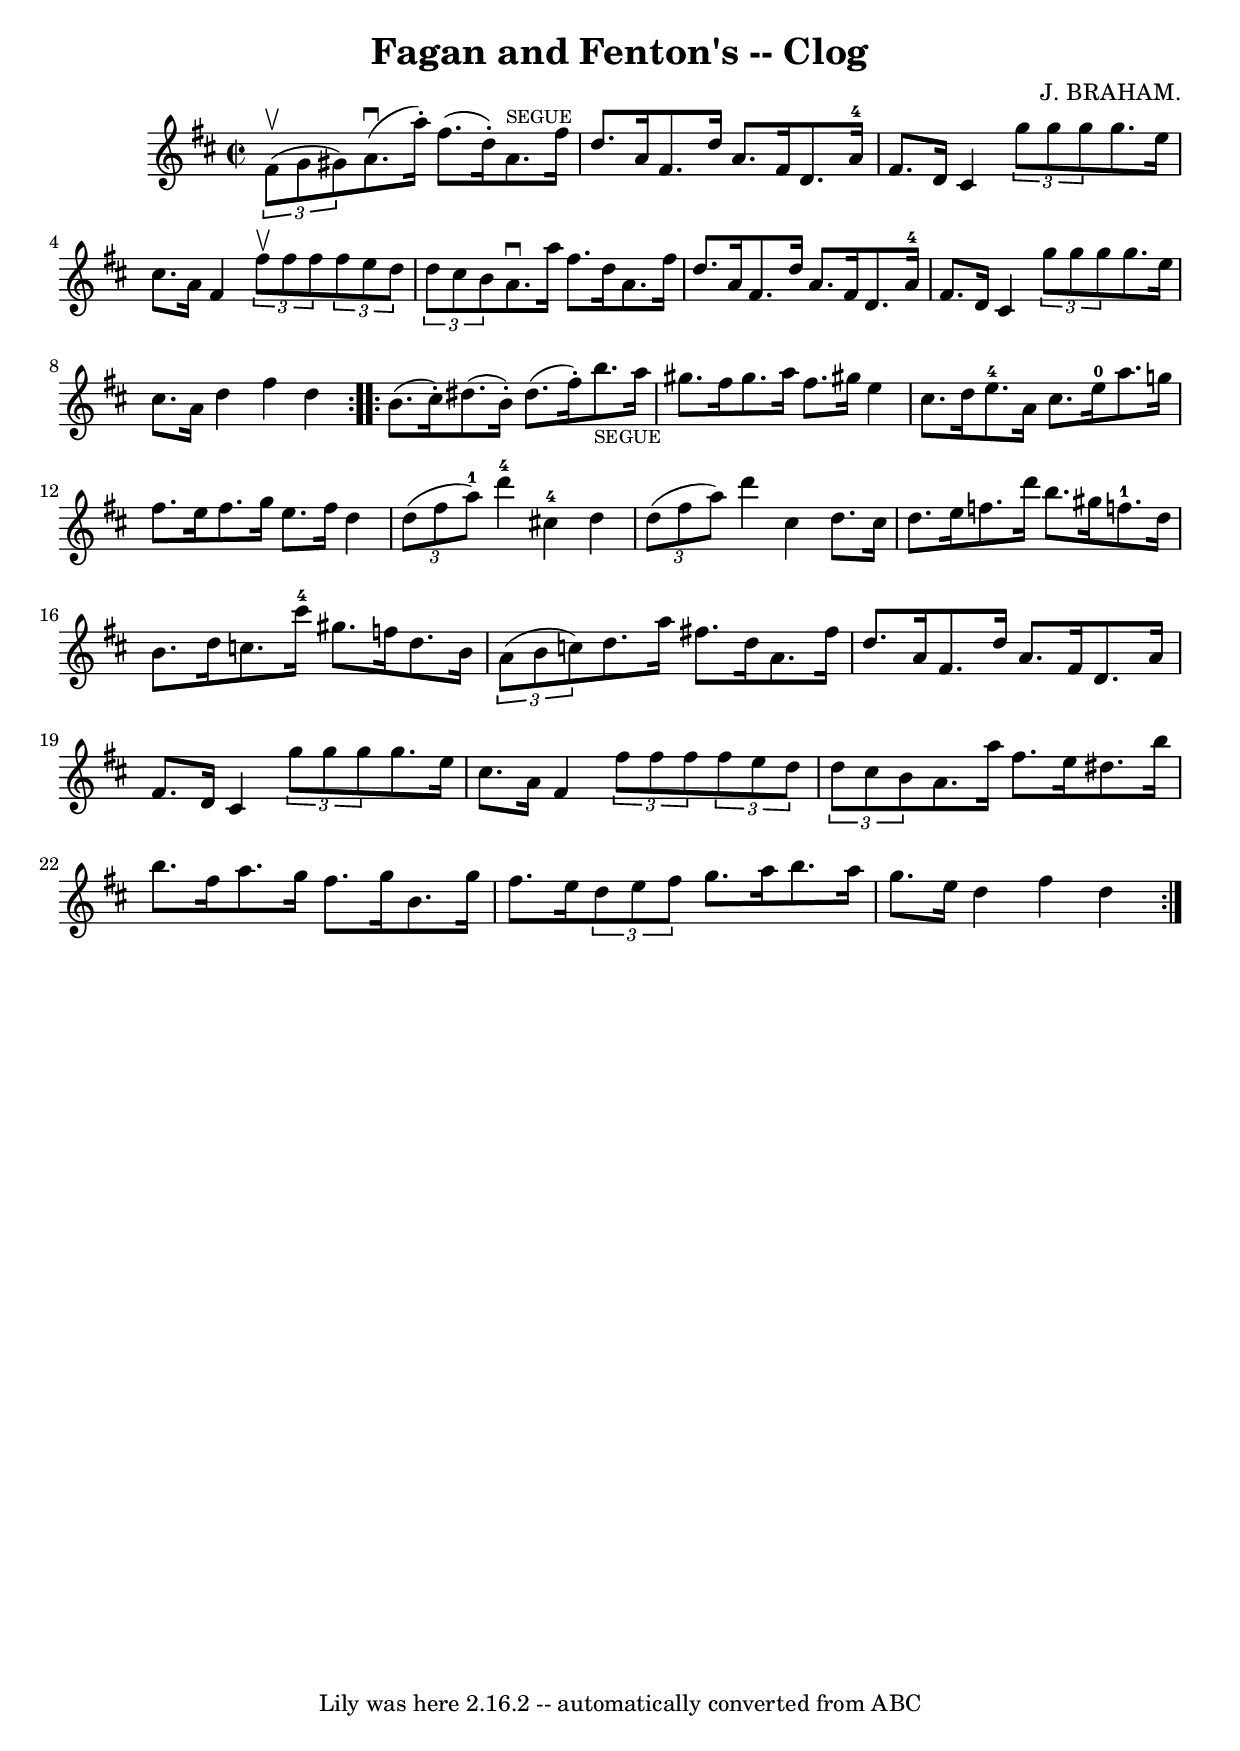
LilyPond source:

\version "2.16.2"
\include "Mammoth.ily"
\header {
  %% book = "Ryan's Mammoth Collection"
 composer = "J. BRAHAM."
 crossRefNumber = "1"
 footnotes = "\\\\160 955"
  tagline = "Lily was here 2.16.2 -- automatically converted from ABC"
  title = "Fagan and Fenton's -- Clog"

}
voicedefault =  {



  \repeat volta 2 {

    \override Staff.TimeSignature #'style = #'C
    \time 2/2 
    \key d \major
    \times 2/3 { fis'8^\upbow(g'8 gis'8)  	       }     |
 a'8.^\downbow(a''16-.) fis''8. (d''16-.) a'8.^\segue fis''16 d''8. a'16    |
 fis'8. d''16 a'8. fis'16 d'8. a'16-4 fis'8. d'16     |
 cis'4    
    \times 2/3 { g''8 g''8 g''8   	       } g''8. e''16 cis''8. a'16      |
 fis'4    \times 2/3 { fis''8^\upbow fis''8 fis''8  
			}   
    \times 2/3 { fis''8 e''8 d''8  
	       }   \times 2/3 { d''8 cis''8 b'8 
				 			      }    |
 a'8.^\downbow a''16 fis''8. d''16 a'8. fis''16 d''8. a'16     |
 fis'8. d''16 a'8. fis'16 d'8. a'16-4 fis'8. d'16     |
 cis'4    \times 2/3 { g''8 g''8   
			 g''8   			} g''8. e''16 cis''8. a'16     |
 d''4 fis''4    
 d''4  
  }     
  \repeat volta 2 { b'8. (cis''16-.)  |
 dis''8. (
 b'16-.) dis''8. (fis''16-.) b''8._\segue a''16 gis''8. fis''16     |
 gis''8. a''16 fis''8. gis''!16 e''4 cis''8. d''16     |
 e''8.-4 a'16 cis''8. e''16-0 a''8. g''!16 fis''8. e''16     |
 fis''8. g''16 e''8.    
 fis''16 d''4    \times 2/3 { d''8 (fis''8 a''8-1)  			       }    |
    
 d'''4-4 cis''!4-4 d''4    \times 2/3 { d''8 (fis''8 a''8 
					   )  					 }    |
 d'''4 cis''4 d''8. cis''16 d''8. e''16     |
 f''8. d'''16 b''8. gis''16 f''!8.-1 d''16 b'8. d''16     |
 c''8. cis'''16-4 gis''8. f''16 d''8.  
 b'16    \times 2/3 { a'8 (b'8 c''!8)  		       }    |
 d''8. a''16 fis''!8. d''16 a'8. fis''16 d''8. a'16     |
 fis'8. d''16 a'8. fis'16 d'8. a'16 fis'8. d'16     |
    
 cis'4    \times 2/3 { g''8 g''8 g''8  
			} g''8. e''16 cis''8. a'16     |
 fis'4    \times 2/3 { fis''8 fis''8 fis''8  
			}   
    \times 2/3 { fis''8 e''8 d''8  
	       }   \times 2/3 { d''8 cis''8 b'8 
				 			      }    |
 a'8. a''16 fis''8. e''16 dis''8. b''16 b''8. fis''16     |
 a''8. g''16 fis''8. g''16 b'8. g''16 fis''8. e''16     |
    \times 2/3 { d''8 e''8 fis''8  
 	       } g''8. a''16 b''8. a''16 g''8. e''16     |
 d''4    
 fis''4 d''4  
  }   

}

\score{
  <<

    \context Staff="default"
    {
      \voicedefault 
      
    }

  >>
  \layout {
    
  }
  \midi {
  }

}
